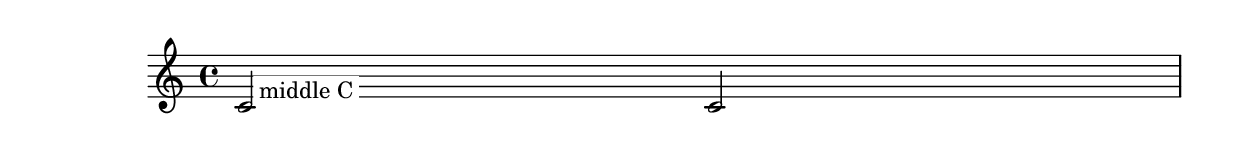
%% DO NOT EDIT this file manually; it is automatically
%% generated from LSR http://lsr.di.unimi.it
%% Make any changes in LSR itself, or in Documentation/snippets/new/ ,
%% and then run scripts/auxiliar/makelsr.py
%%
%% This file is in the public domain.
\version "2.19.32"

\header {
  lsrtags = "editorial-annotations, really-cool, text"

  texidoc = "
The @code{\\whiteout} command underlays a markup with a white box.
Since staff lines are in a lower layer than most other grobs, this
white box will not overlap any other grob.

"
  doctitle = "Blanking staff lines using the \\whiteout command"
} % begin verbatim

\layout {
  ragged-right = ##f
}

\relative c' {
  \override TextScript.extra-offset = #'(2 . 4)
  c2-\markup { \whiteout \pad-markup #0.5 "middle C" } c
}
